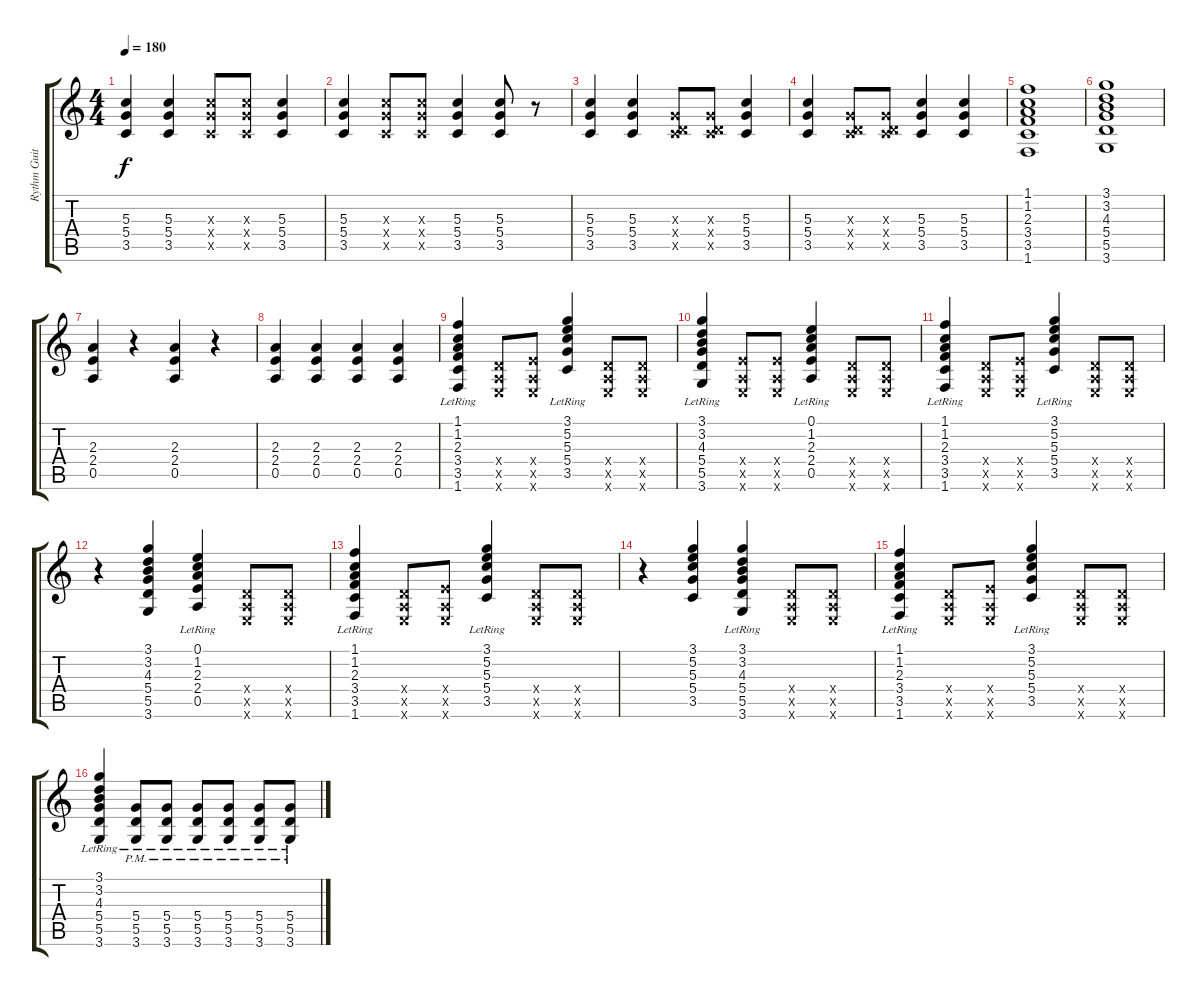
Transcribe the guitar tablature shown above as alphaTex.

\track ("Rythm Guitar" "Rythm Guit") {instrument distortionguitar}
\staff {score tabs}
\tuning (E4 B3 G3 D3 A2 E2) {hide}
\ts (4 4)
\tempo 180
\clef g2
\ks c
(5.3 5.4 3.5).4{dy f} (5.3 5.4 3.5).4 (5.3{x} 5.4{x} 3.5{x}).8 (5.3{x} 5.4{x} 3.5{x}).8 (5.3 5.4 3.5).4 |
(5.3 5.4 3.5).4 (5.3{x} 5.4{x} 3.5{x}).8 (5.3{x} 5.4{x} 3.5{x}).8 (5.3 5.4 3.5).4 (5.3 5.4 3.5).8 r.8 |
(5.3 5.4 3.5).4 (5.3 5.4 3.5).4 (0.3{x} 0.4{x} 3.5{x}).8 (0.3{x} 0.4{x} 3.5{x}).8 (5.3 5.4 3.5).4 |
(5.3 5.4 3.5).4 (0.3{x} 0.4{x} 3.5{x}).8 (0.3{x} 0.4{x} 3.5{x}).8 (5.3 5.4 3.5).4 (5.3 5.4 3.5).4 |
(1.1 1.2 2.3 3.4 3.5 1.6).1 |
(3.1 3.2 4.3 5.4 5.5 3.6).1 |
(2.3 2.4 0.5).4 r.4 (2.3 2.4 0.5).4 r.4 |
(2.3 2.4 0.5).4 (2.3 2.4 0.5).4 (2.3 2.4 0.5).4 (2.3 2.4 0.5).4 |
(1.1{lr} 1.2{lr} 2.3{lr} 3.4{lr} 3.5{lr} 1.6{lr}).4 (0.4{x} 0.5{x} 0.6{x}).8 (2.4{x} 0.5{x} 0.6{x}).8 (3.1{lr} 5.2{lr} 5.3{lr} 5.4{lr} 3.5{lr}).4 (0.4{x} 0.5{x} 0.6{x}).8 (0.4{x} 0.5{x} 0.6{x}).8 |
(3.1{lr} 3.2{lr} 4.3{lr} 5.4{lr} 5.5{lr} 3.6{lr}).4 (2.4{x} 0.5{x} 0.6{x}).8 (2.4{x} 0.5{x} 0.6{x}).8 (0.1{lr} 1.2{lr} 2.3{lr} 2.4{lr} 0.5{lr}).4 (0.4{x} 0.5{x} 0.6{x}).8 (0.4{x} 0.5{x} 0.6{x}).8 |
(1.1{lr} 1.2{lr} 2.3{lr} 3.4{lr} 3.5{lr} 1.6{lr}).4 (0.4{x} 0.5{x} 0.6{x}).8 (2.4{x} 0.5{x} 0.6{x}).8 (3.1{lr} 5.2{lr} 5.3{lr} 5.4{lr} 3.5{lr}).4 (0.4{x} 0.5{x} 0.6{x}).8 (0.4{x} 0.5{x} 0.6{x}).8 |
r.4 (3.1 3.2 4.3 5.4 5.5 3.6).4 (0.1{lr} 1.2{lr} 2.3{lr} 2.4{lr} 0.5{lr}).4 (0.4{x} 0.5{x} 0.6{x}).8 (0.4{x} 0.5{x} 0.6{x}).8 |
(1.1{lr} 1.2{lr} 2.3{lr} 3.4{lr} 3.5{lr} 1.6{lr}).4 (0.4{x} 0.5{x} 0.6{x}).8 (2.4{x} 0.5{x} 0.6{x}).8 (3.1{lr} 5.2{lr} 5.3{lr} 5.4{lr} 3.5{lr}).4 (0.4{x} 0.5{x} 0.6{x}).8 (0.4{x} 0.5{x} 0.6{x}).8 |
r.4 (3.1 5.2 5.3 5.4 3.5).4 (3.1{lr} 3.2{lr} 4.3{lr} 5.4{lr} 5.5{lr} 3.6).4 (0.4{x} 0.5{x} 0.6{x}).8 (0.4{x} 0.5{x} 0.6{x}).8 |
(1.1{lr} 1.2{lr} 2.3{lr} 3.4{lr} 3.5{lr} 1.6{lr}).4 (0.4{x} 0.5{x} 0.6{x}).8 (2.4{x} 0.5{x} 0.6{x}).8 (3.1{lr} 5.2{lr} 5.3{lr} 5.4{lr} 3.5{lr}).4 (0.4{x} 0.5{x} 0.6{x}).8 (0.4{x} 0.5{x} 0.6{x}).8 |
(3.1{lr} 3.2{lr} 4.3{lr} 5.4{lr} 5.5{lr} 3.6{lr}).4 (5.4{pm} 5.5{pm} 3.6{lr}).8 (5.4{pm} 5.5{pm} 3.6{lr}).8 (5.4{pm} 5.5{pm} 3.6{lr}).8 (5.4{pm} 5.5{pm} 3.6{lr}).8 (5.4{pm} 5.5{pm} 3.6{lr}).8 (5.4{pm} 5.5{pm} 3.6{lr}).8
